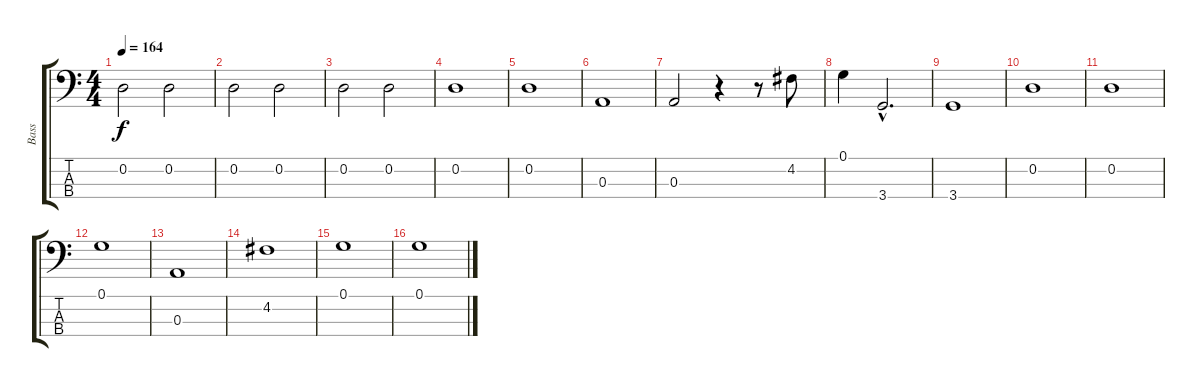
\track ("Bass" "Bass") {instrument fretlessbass}
\staff {score tabs}
\tuning (G2 D2 A1 E1) {hide}
\ts (4 4)
\tempo 164
\clef f4
\ks c
0.2.2{dy f} 0.2.2 |
0.2.2 0.2.2 |
0.2.2 0.2.2 |
0.2.1 |
0.2.1 |
0.3.1 |
0.3.2 r.4 r.8 4.2.8 |
0.1.4 3.4{hac}.2{d} |
3.4.1 |
0.2.1 |
0.2.1 |
0.1.1 |
0.3.1 |
4.2.1 |
0.1.1 |
0.1.1
